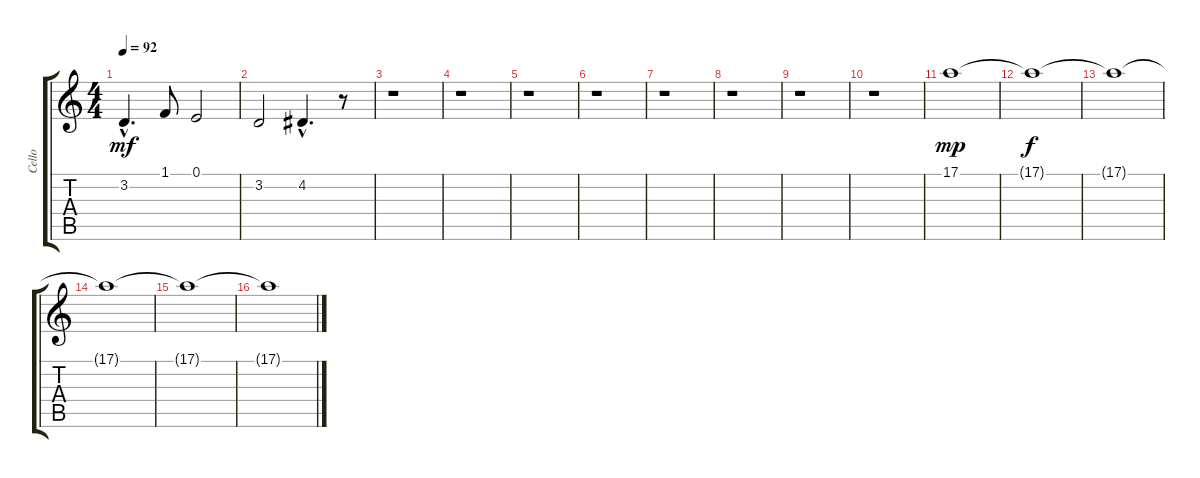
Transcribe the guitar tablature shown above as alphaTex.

\track ("Cello" "Cello") {instrument cello}
\staff {score tabs}
\tuning (E4 B3 G3 D3 A2 E2) {hide}
\ts (4 4)
\tempo 92
\clef g2
\ks c
3.2{hac}.4{d dy mf} 1.1.8 0.1.2 |
3.2.2 4.2{hac}.4{d} r.8 |
r.1 |
r.1 |
r.1 |
r.1 |
r.1 |
r.1 |
r.1 |
r.1 |
17.1.1{dy mp} |
17.1{t}.1{dy f} |
17.1{t}.1 |
17.1{t}.1 |
17.1{t}.1 |
17.1{t}.1
